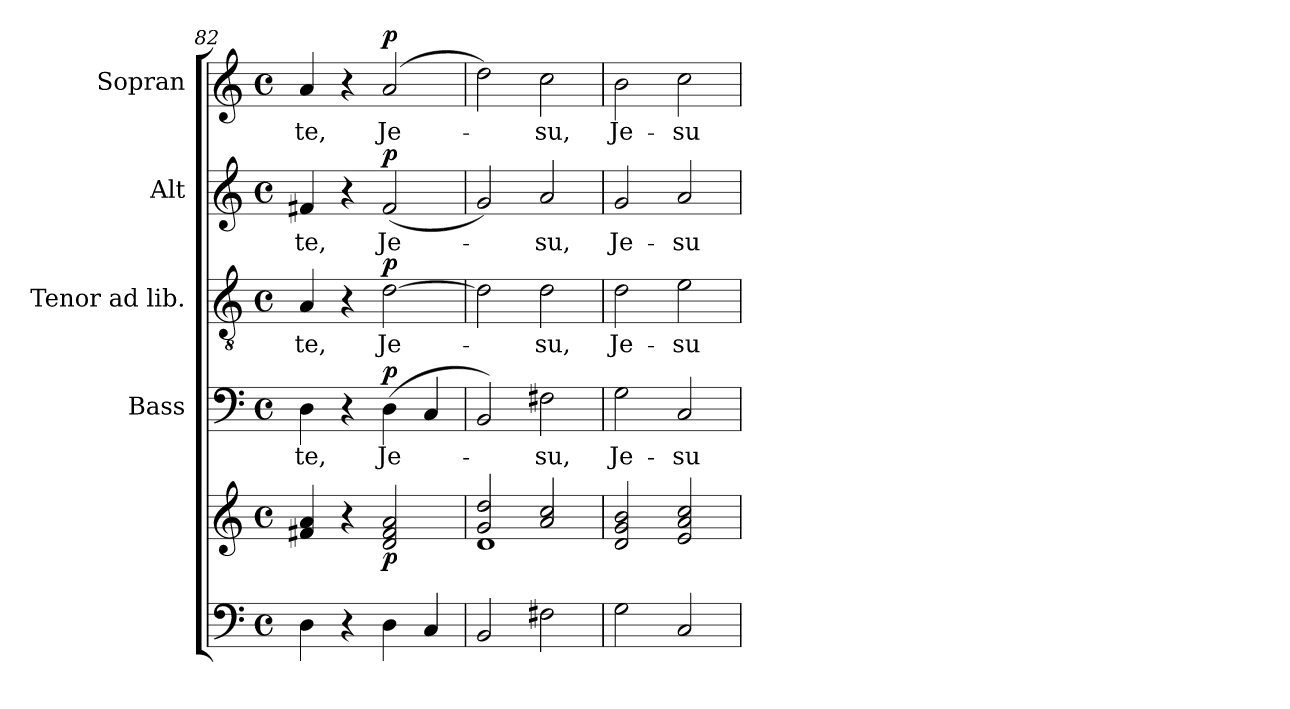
**kern	**kern	**dynam	**kern	**text	**dynam	**kern	**text	**dynam	**kern	**text	**dynam	**kern	**text	**dynam
*part5	*part5	*part5	*part4	*part4	*part4	*part3	*part3	*part3	*part2	*part2	*part2	*part1	*part1	*part1
*staff6	*staff5	*staff5/6	*staff4	*staff4	*staff4	*staff3	*staff3	*staff3	*staff2	*staff2	*staff2	*staff1	*staff1	*staff1
*	*	*	*I"Bass	*	*	*I"Tenor ad lib.	*	*	*I"Alt	*	*	*I"Sopran	*	*
*	*	*	*I'B.	*	*	*I'T.	*	*	*I'A.	*	*	*I'S.	*	*
*clefF4	*clefG2	*	*clefF4	*	*	*clefGv2	*	*	*clefG2	*	*	*clefG2	*	*
*k[]	*k[]	*	*k[]	*	*	*k[]	*	*	*k[]	*	*	*k[]	*	*
*C:	*C:	*	*C:	*	*	*C:	*	*	*C:	*	*	*C:	*	*
*M4/4	*M4/4	*	*M4/4	*	*	*M4/4	*	*	*M4/4	*	*	*M4/4	*	*
*met(c)	*met(c)	*	*met(c)	*	*	*met(c)	*	*	*met(c)	*	*	*met(c)	*	*
=82	=82	=82	=82	=82	=82	=82	=82	=82	=82	=82	=82	=82	=82	=82
!	!	!	!	!LO:LY:b	!	!	!LO:LY:b	!	!	!LO:LY:b	!	!	!LO:LY:b	!
4D\	4f#X/ 4a/	.	4D\	-te,	.	4A/	-te,	.	4f#X/	-te,	.	4a/	-te,	.
4r	4r	.	4r	.	.	4r	.	.	4r	.	.	4r	.	.
!	!	!LO:DY:b	!	!LO:LY:b	!LO:DY:a	!	!LO:LY:b	!LO:DY:a	!	!LO:LY:b	!LO:DY:a	!	!LO:LY:b	!LO:DY:a
4D\	2d/ 2f#/ 2a/	p	(>4D\	Je-	p	[2d\	Je-	p	(<2f#/	Je-	p	(2a/	Je-	p
4C/	.	.	4C/	.	.	.	.	.	.	.	.	.	.	.
=83	=83	=83	=83	=83	=83	=83	=83	=83	=83	=83	=83	=83	=83	=83
*	*^	*	*	*	*	*	*	*	*	*	*	*	*	*
2BB/	2g/ 2dd/	1d	.	2BB/)	.	.	2d\]	.	.	2g/)	.	.	2dd\)	.	.
!	!	!	!	!	!LO:LY:b	!	!	!LO:LY:b	!	!	!LO:LY:b	!	!	!LO:LY:b	!
2F#X\	2a/ 2cc/	.	.	2F#X\	-su,	.	2d\	-su,	.	2a/	-su,	.	2cc\	-su,	.
*	*v	*v	*	*	*	*	*	*	*	*	*	*	*	*	*
=84	=84	=84	=84	=84	=84	=84	=84	=84	=84	=84	=84	=84	=84	=84
!	!	!	!	!LO:LY:b	!	!	!LO:LY:b	!	!	!LO:LY:b	!	!	!LO:LY:b	!
2G\	2d/ 2g/ 2b/	.	2G\	Je-	.	2d\	Je-	.	2g/	Je-	.	2b\	Je-	.
!	!	!	!	!LO:LY:b	!	!	!LO:LY:b	!	!	!LO:LY:b	!	!	!LO:LY:b	!
2C/	2e/ 2a/ 2cc/	.	2C/	-su	.	2e\	-su	.	2a/	-su	.	2cc\	-su	.
=	=	=	=	=	=	=	=	=	=	=	=	=	=	=
*-	*-	*-	*-	*-	*-	*-	*-	*-	*-	*-	*-	*-	*-	*-
